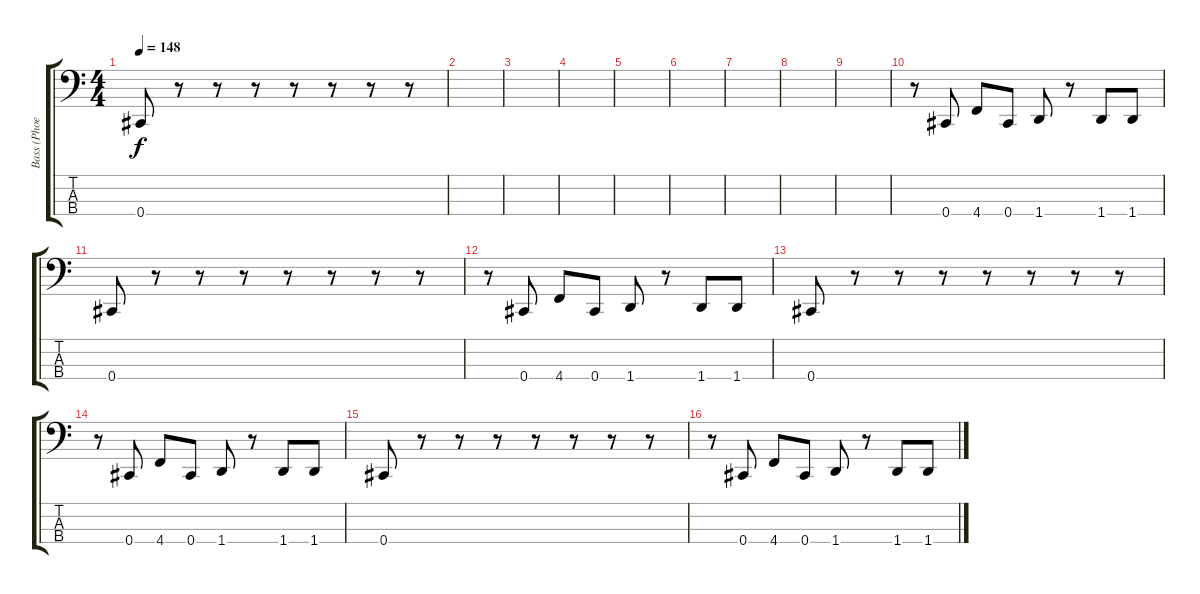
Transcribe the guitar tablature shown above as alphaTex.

\track ("Bass (Phoenix)" "Bass (Phoe") {instrument electricbassfinger}
\staff {score tabs}
\tuning (Gb2 Db2 Ab1 Db1) {hide}
\ts (4 4)
\tempo 148
\clef f4
\ks c
0.4.8{dy f} r.8 r.8 r.8 r.8 r.8 r.8 r.8 |
|
|
|
|
|
|
|
|
r.8{volume 12} 0.4.8 4.4.8 0.4.8 1.4.8 r.8 1.4.8 1.4.8 |
0.4.8 r.8 r.8 r.8 r.8 r.8 r.8 r.8 |
r.8{volume 12} 0.4.8 4.4.8 0.4.8 1.4.8 r.8 1.4.8 1.4.8 |
0.4.8 r.8 r.8 r.8 r.8 r.8 r.8 r.8 |
r.8{volume 12} 0.4.8 4.4.8 0.4.8 1.4.8 r.8 1.4.8 1.4.8 |
0.4.8 r.8 r.8 r.8 r.8 r.8 r.8 r.8 |
r.8{volume 12} 0.4.8 4.4.8 0.4.8 1.4.8 r.8 1.4.8 1.4.8
